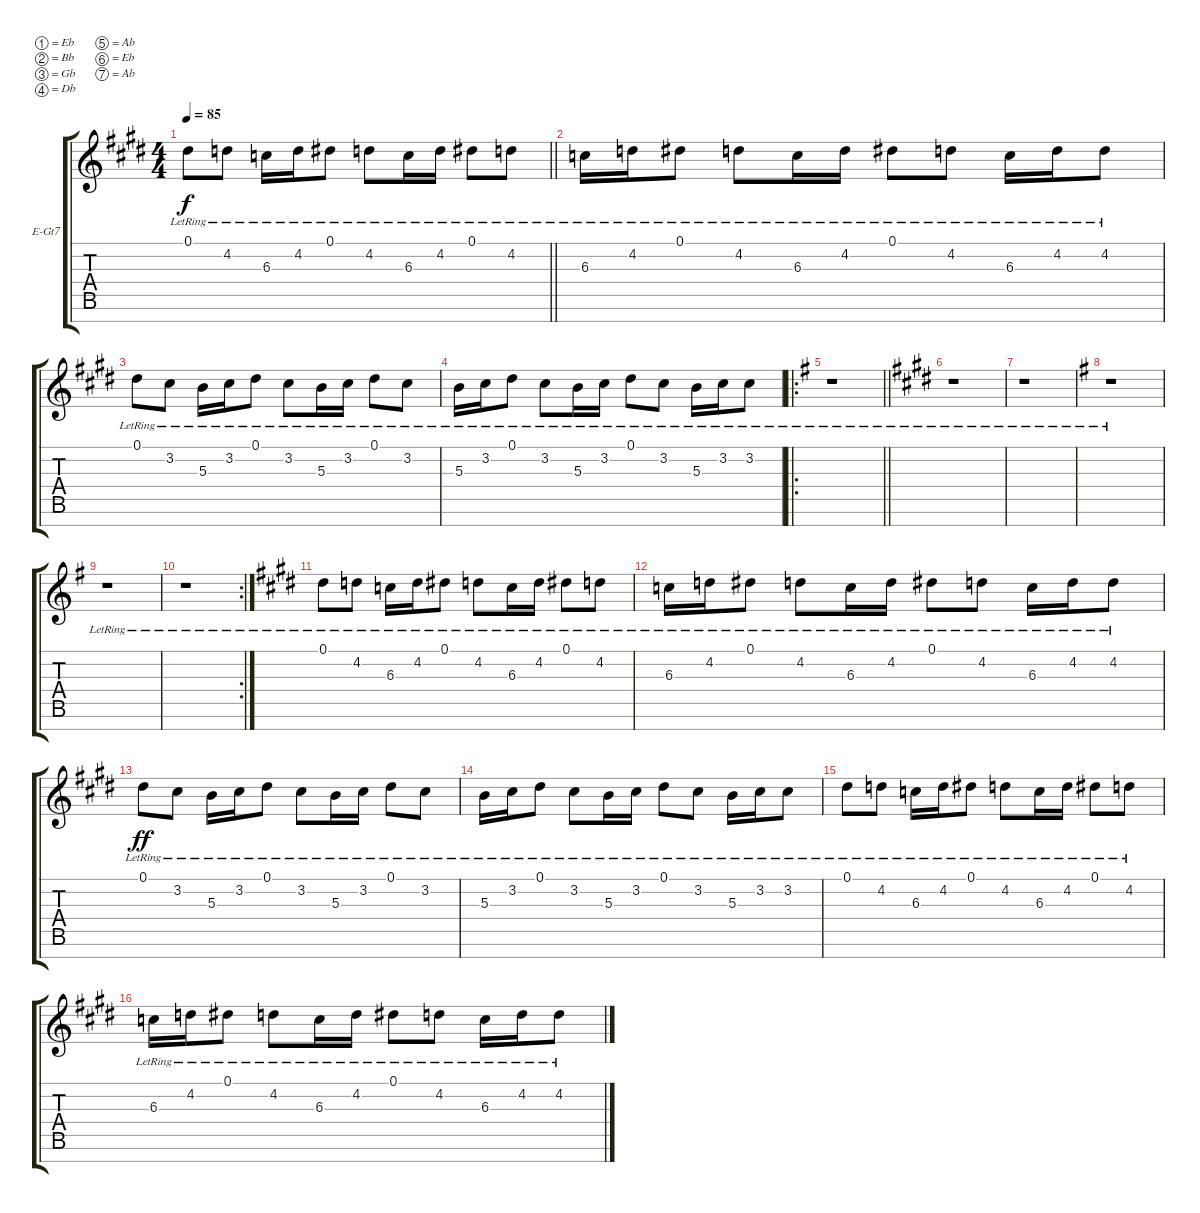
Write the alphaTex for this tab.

\bracketExtendMode groupsimilarinstruments
\firstSystemTrackNameOrientation horizontal
\otherSystemsTrackNameOrientation horizontal
\track ("Clean R" "E-Gt7") {instrument electricguitarclean}
\staff {score tabs}
\tuning (Eb4 Bb3 Gb3 Db3 Ab2 Eb2 Ab1)
\ts (4 4)
\tempo 85
\clef g2
\barLineRight lightlight
\ks e
0.1{lr}.8{dy f} 4.2{lr}.8 6.3{lr}.16 4.2{lr}.16 0.1{lr}.8 4.2{lr}.8 6.3{lr}.16 4.2{lr}.16 0.1{lr}.8 4.2{lr}.8 |
6.3{lr}.16 4.2{lr}.16 0.1{lr}.8 4.2{lr}.8 6.3{lr}.16 4.2{lr}.16 0.1{lr}.8 4.2{lr}.8 6.3{lr}.16 4.2{lr}.16 4.2{lr}.8 |
0.1{lr}.8 3.2{lr}.8 5.3{lr}.16 3.2{lr}.16 0.1{lr}.8 3.2{lr}.8 5.3{lr}.16 3.2{lr}.16 0.1{lr}.8 3.2{lr}.8 |
5.3{lr}.16 3.2{lr}.16 0.1{lr}.8 3.2{lr}.8 5.3{lr}.16 3.2{lr}.16 0.1{lr}.8 3.2{lr}.8 5.3{lr}.16 3.2{lr}.16 3.2{lr}.8 |
\ro
\barLineRight lightlight
\ks g
r.1 |
\ks e
r.1 |
r.1 |
\ks g
r.1 |
r.1 |
\rc 2
r.1 |
\ks e
0.1{lr}.8 4.2{lr}.8 6.3{lr}.16 4.2{lr}.16 0.1{lr}.8 4.2{lr}.8 6.3{lr}.16 4.2{lr}.16 0.1{lr}.8 4.2{lr}.8 |
6.3{lr}.16 4.2{lr}.16 0.1{lr}.8 4.2{lr}.8 6.3{lr}.16 4.2{lr}.16 0.1{lr}.8 4.2{lr}.8 6.3{lr}.16 4.2{lr}.16 4.2{lr}.8 |
0.1{lr}.8{dy ff} 3.2{lr}.8 5.3{lr}.16 3.2{lr}.16 0.1{lr}.8 3.2{lr}.8 5.3{lr}.16 3.2{lr}.16 0.1{lr}.8 3.2{lr}.8 |
5.3{lr}.16 3.2{lr}.16 0.1{lr}.8 3.2{lr}.8 5.3{lr}.16 3.2{lr}.16 0.1{lr}.8 3.2{lr}.8 5.3{lr}.16 3.2{lr}.16 3.2{lr}.8 |
0.1{lr}.8 4.2{lr}.8 6.3{lr}.16 4.2{lr}.16 0.1{lr}.8 4.2{lr}.8 6.3{lr}.16 4.2{lr}.16 0.1{lr}.8 4.2{lr}.8 |
6.3{lr}.16 4.2{lr}.16 0.1{lr}.8 4.2{lr}.8 6.3{lr}.16 4.2{lr}.16 0.1{lr}.8 4.2{lr}.8 6.3{lr}.16 4.2{lr}.16 4.2{lr}.8
